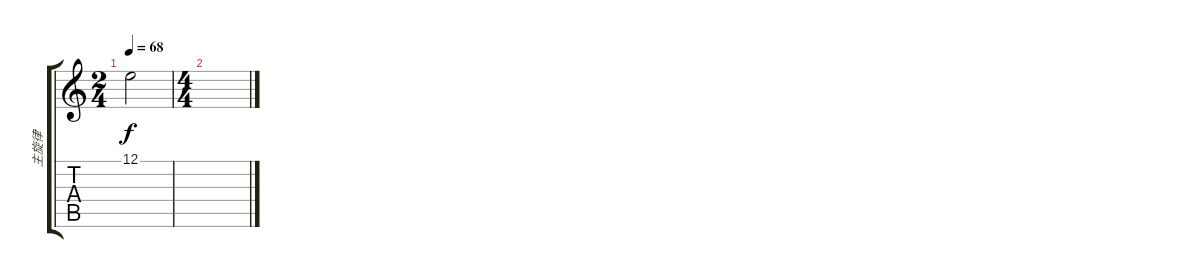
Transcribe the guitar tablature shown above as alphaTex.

\track ("主旋律" "主旋律") {instrument panflute}
\staff {score tabs}
\tuning (E4 B3 G3 D3 A2 E2) {hide}
\ts (2 4)
\tempo 68
\clef g2
\ks c
12.1{t}.2{dy f} |
\ts (4 4)
